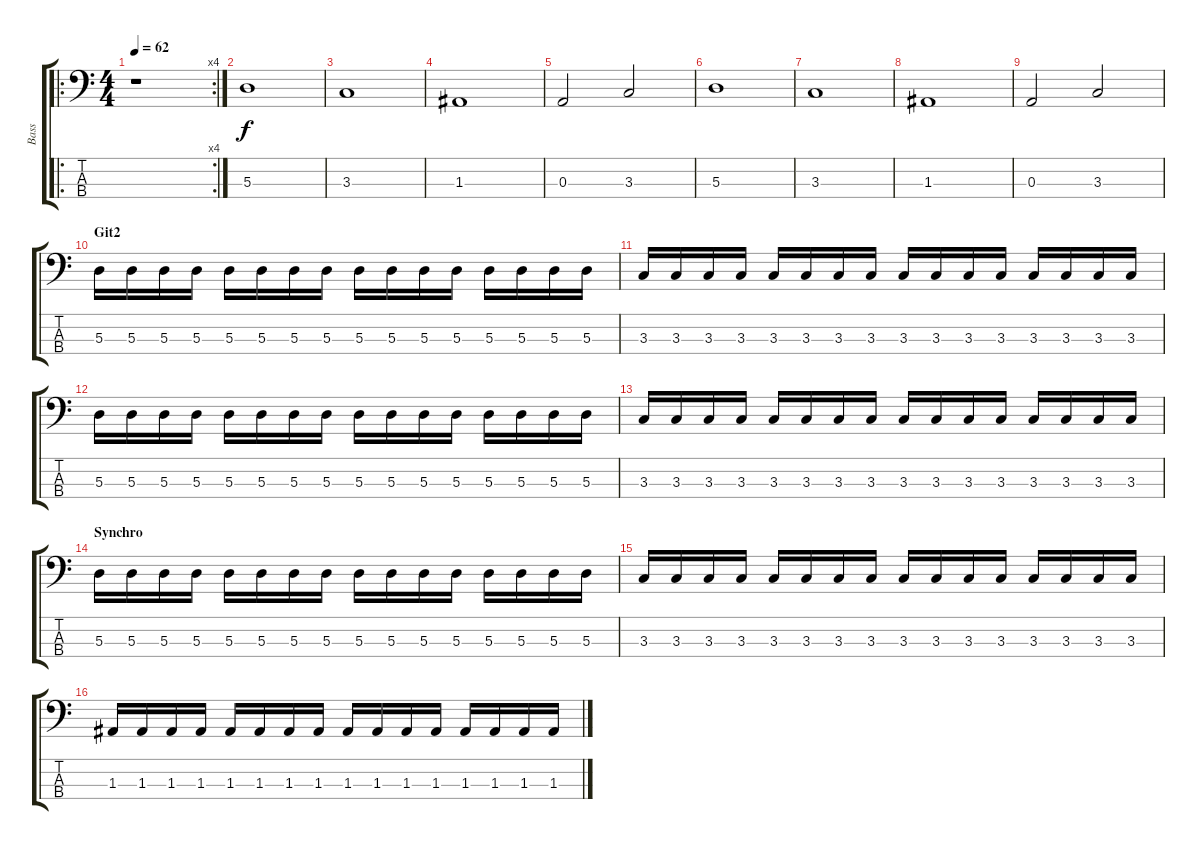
\track ("Bass" "Bass") {instrument fretlessbass}
\staff {score tabs}
\tuning (G2 D2 A1 D1) {hide}
\ro
\rc 4
\ts (4 4)
\tempo 62
\clef f4
\ks c
r.1{dy f instrument fretlessbass} |
5.3.1 |
3.3.1 |
1.3.1 |
0.3.2 3.3.2 |
5.3.1 |
3.3.1 |
1.3.1 |
0.3.2 3.3.2 |
\section ("" "Git2")
5.3.16 5.3.16 5.3.16 5.3.16 5.3.16 5.3.16 5.3.16 5.3.16 5.3.16 5.3.16 5.3.16 5.3.16 5.3.16 5.3.16 5.3.16 5.3.16 |
3.3.16 3.3.16 3.3.16 3.3.16 3.3.16 3.3.16 3.3.16 3.3.16 3.3.16 3.3.16 3.3.16 3.3.16 3.3.16 3.3.16 3.3.16 3.3.16 |
5.3.16 5.3.16 5.3.16 5.3.16 5.3.16 5.3.16 5.3.16 5.3.16 5.3.16 5.3.16 5.3.16 5.3.16 5.3.16 5.3.16 5.3.16 5.3.16 |
3.3.16 3.3.16 3.3.16 3.3.16 3.3.16 3.3.16 3.3.16 3.3.16 3.3.16 3.3.16 3.3.16 3.3.16 3.3.16 3.3.16 3.3.16 3.3.16 |
\section ("" "Synchro")
5.3.16 5.3.16 5.3.16 5.3.16 5.3.16 5.3.16 5.3.16 5.3.16 5.3.16 5.3.16 5.3.16 5.3.16 5.3.16 5.3.16 5.3.16 5.3.16 |
3.3.16 3.3.16 3.3.16 3.3.16 3.3.16 3.3.16 3.3.16 3.3.16 3.3.16 3.3.16 3.3.16 3.3.16 3.3.16 3.3.16 3.3.16 3.3.16 |
1.3.16 1.3.16 1.3.16 1.3.16 1.3.16 1.3.16 1.3.16 1.3.16 1.3.16 1.3.16 1.3.16 1.3.16 1.3.16 1.3.16 1.3.16 1.3.16
